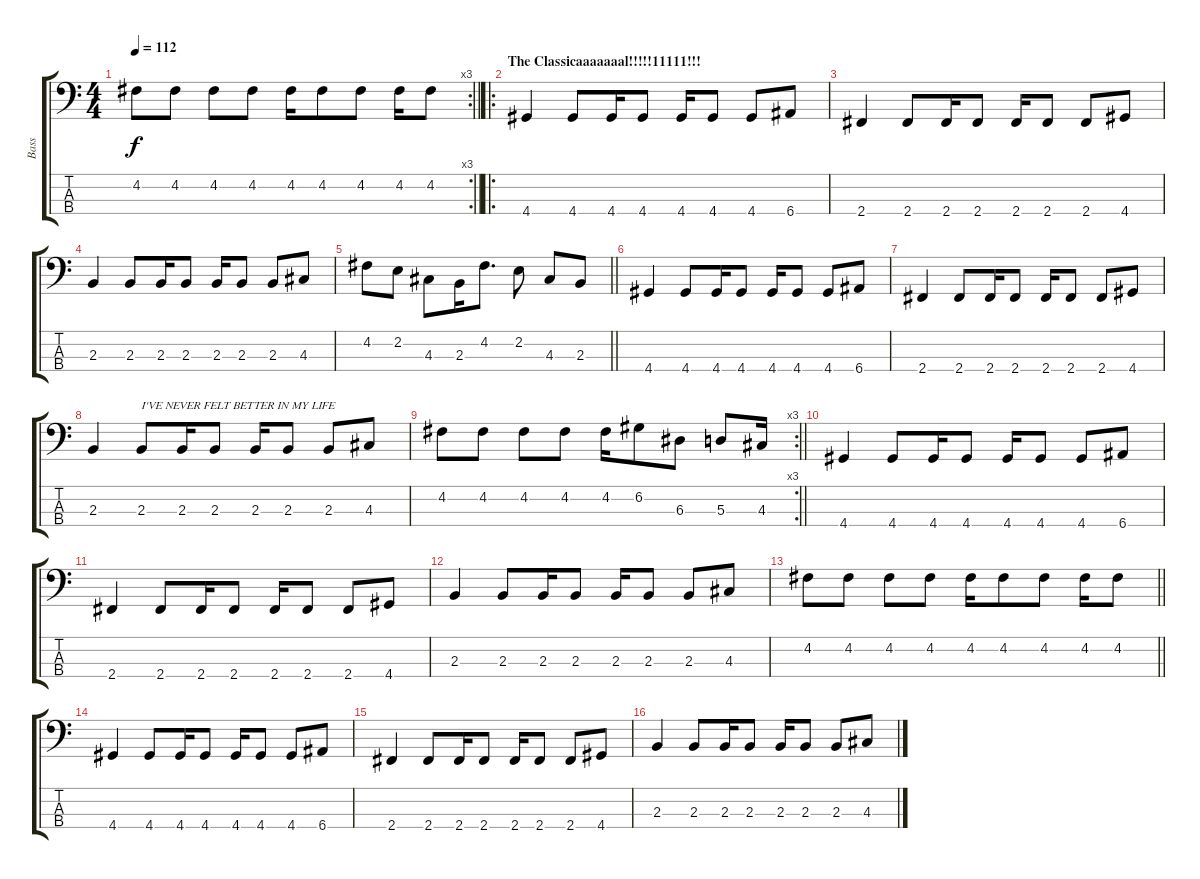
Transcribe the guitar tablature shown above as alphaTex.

\track ("Bass" "Bass") {instrument electricbasspick}
\staff {score tabs}
\tuning (G2 D2 A1 E1) {hide}
\rc 3
\ts (4 4)
\tempo 112
\clef f4
\barLineRight lightlight
\ks c
4.2.8{dy f} 4.2.8 4.2.8 4.2.8 4.2.16 4.2.8 4.2.8 4.2.16 4.2.8 |
\ro
\section ("" "The Classicaaaaaaal!!!!!11111!!!")
4.4.4 4.4.8 4.4.16 4.4.8 4.4.16 4.4.8 4.4.8 6.4.8 |
2.4.4 2.4.8 2.4.16 2.4.8 2.4.16 2.4.8 2.4.8 4.4.8 |
2.3.4 2.3.8 2.3.16 2.3.8 2.3.16 2.3.8 2.3.8 4.3.8 |
\barLineRight lightlight
4.2.8 2.2.8 4.3.8 2.3.16 4.2.8{d} 2.2.8 4.3.8 2.3.8 |
4.4.4 4.4.8 4.4.16 4.4.8 4.4.16 4.4.8 4.4.8 6.4.8 |
2.4.4 2.4.8 2.4.16 2.4.8 2.4.16 2.4.8 2.4.8 4.4.8 |
2.3.4 2.3.8{txt "I'VE NEVER FELT BETTER IN MY LIFE"} 2.3.16 2.3.8 2.3.16 2.3.8 2.3.8 4.3.8 |
\rc 3
\barLineRight lightlight
4.2.8 4.2.8 4.2.8 4.2.8 4.2.16 6.2.8 6.3.8 5.3.8 4.3.16 |
4.4.4 4.4.8 4.4.16 4.4.8 4.4.16 4.4.8 4.4.8 6.4.8 |
2.4.4 2.4.8 2.4.16 2.4.8 2.4.16 2.4.8 2.4.8 4.4.8 |
2.3.4 2.3.8 2.3.16 2.3.8 2.3.16 2.3.8 2.3.8 4.3.8 |
\barLineRight lightlight
4.2.8 4.2.8 4.2.8 4.2.8 4.2.16 4.2.8 4.2.8 4.2.16 4.2.8 |
4.4.4 4.4.8 4.4.16 4.4.8 4.4.16 4.4.8 4.4.8 6.4.8 |
2.4.4 2.4.8 2.4.16 2.4.8 2.4.16 2.4.8 2.4.8 4.4.8 |
2.3.4 2.3.8 2.3.16 2.3.8 2.3.16 2.3.8 2.3.8 4.3.8
